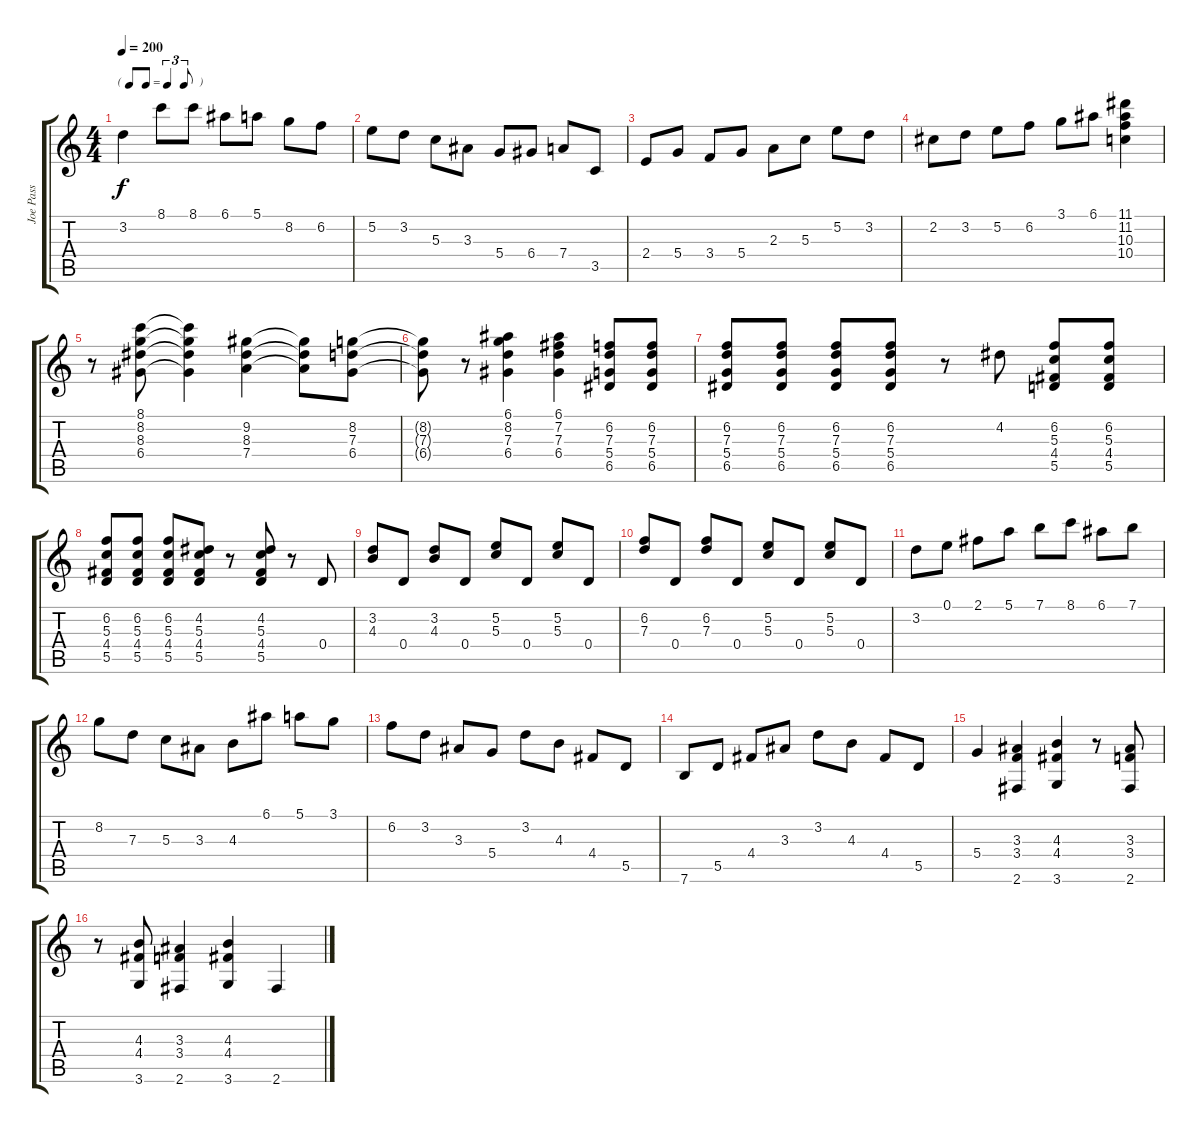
\track ("Joe Pass" "Joe Pass") {instrument electricguitarjazz}
\staff {score tabs}
\tuning (E4 B3 G3 D3 A2 E2) {hide}
\ts (4 4)
\tf triplet8th
\tempo 200
\clef g2
\ks c
3.2.4{dy f} 8.1.8 8.1.8 6.1.8 5.1.8 8.2.8 6.2.8 |
5.2.8 3.2.8 5.3.8 3.3.8 5.4.8 6.4.8 7.4.8 3.5.8 |
2.4.8 5.4.8 3.4.8 5.4.8 2.3.8 5.3.8 5.2.8 3.2.8 |
2.2.8 3.2.8 5.2.8 6.2.8 3.1.8 6.1.8 (11.1 11.2 10.3 10.4).4 |
r.8 (8.1 8.2 8.3 6.4).8 (8.1{t} 8.2{t} 8.3{t} 6.4{t}).4 (9.2 8.3 7.4).4 (9.2{t} 8.3{t} 7.4{t}).8 (8.2 7.3 6.4).8 |
(8.2{t} 7.3{t} 6.4{t}).8 r.8 (6.1 8.2 7.3 6.4).4 (6.1 7.2 7.3 6.4).4 (6.2 7.3 5.4 6.5).8 (6.2 7.3 5.4 6.5).8 |
(6.2 7.3 5.4 6.5).8 (6.2 7.3 5.4 6.5).8 (6.2 7.3 5.4 6.5).8 (6.2 7.3 5.4 6.5).8 r.8 4.2.8 (6.2 5.3 4.4 5.5).8 (6.2 5.3 4.4 5.5).8 |
(6.2 5.3 4.4 5.5).8 (6.2 5.3 4.4 5.5).8 (6.2 5.3 4.4 5.5).8 (4.2 5.3 4.4 5.5).8 r.8 (4.2 5.3 4.4 5.5).8 r.8 0.4.8 |
(3.2 4.3).8 0.4.8 (3.2 4.3).8 0.4.8 (5.2 5.3).8 0.4.8 (5.2 5.3).8 0.4.8 |
(6.2 7.3).8 0.4.8 (6.2 7.3).8 0.4.8 (5.2 5.3).8 0.4.8 (5.2 5.3).8 0.4.8 |
3.2.8 0.1.8 2.1.8 5.1.8 7.1.8 8.1.8 6.1.8 7.1.8 |
8.2.8 7.3.8 5.3.8 3.3.8 4.3.8 6.1.8 5.1.8 3.1.8 |
6.2.8 3.2.8 3.3.8 5.4.8 3.2.8 4.3.8 4.4.8 5.5.8 |
7.6.8 5.5.8 4.4.8 3.3.8 3.2.8 4.3.8 4.4.8 5.5.8 |
5.4.4 (3.3 3.4 2.6).4 (4.3 4.4 3.6).4 r.8 (3.3 3.4 2.6).8 |
r.8 (4.3 4.4 3.6).8 (3.3 3.4 2.6).4 (4.3 4.4 3.6).4 2.6.4
